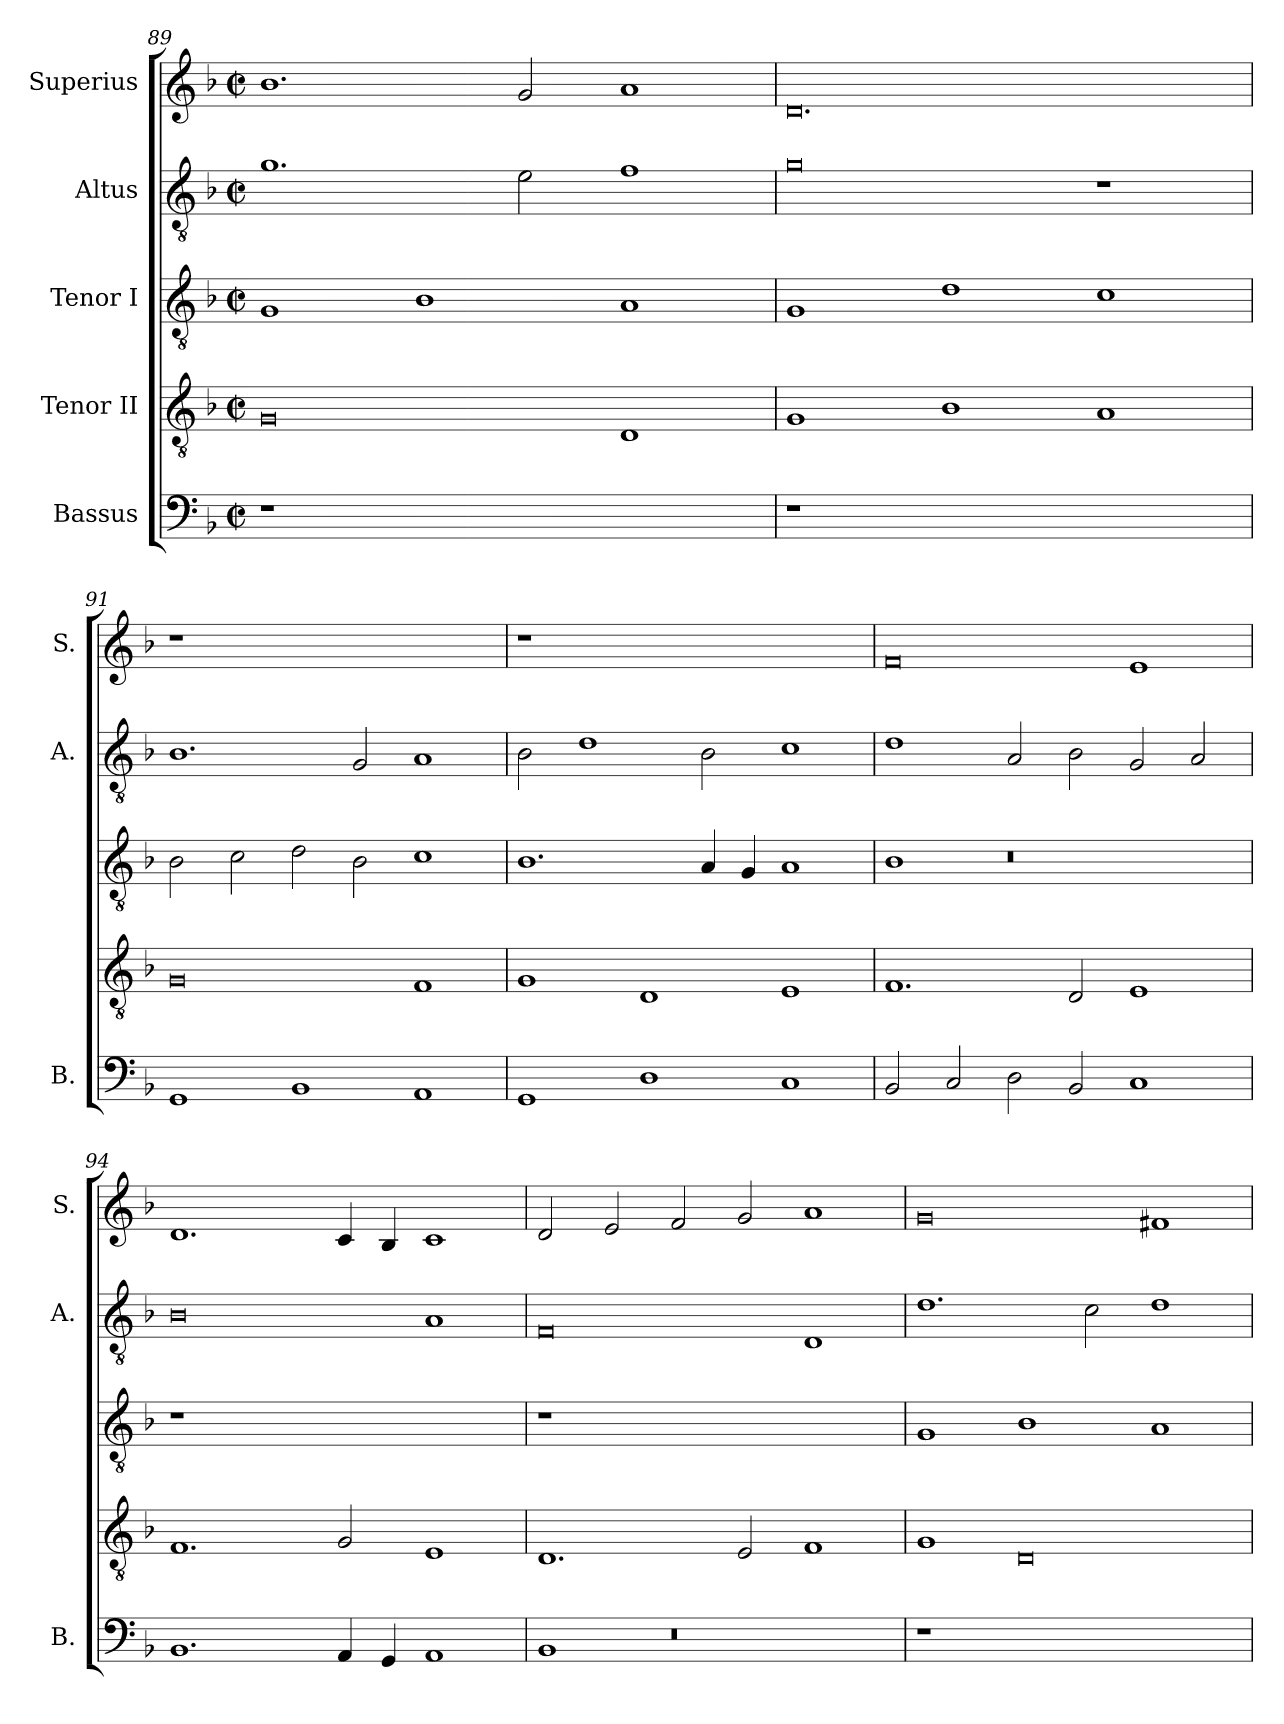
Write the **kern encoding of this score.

**kern	**kern	**kern	**kern	**kern
*part5	*part4	*part3	*part2	*part1
*staff5	*staff4	*staff3	*staff2	*staff1
*I"Bassus	*I"Tenor II	*I"Tenor I	*I"Altus	*I"Superius
*I'B.	*	*	*I'A.	*I'S.
*clefF4	*clefGv2	*clefGv2	*clefGv2	*clefG2
*	*ITrd7c12	*ITrd7c12	*ITrd7c12	*
*k[b-]	*k[b-]	*k[b-]	*k[b-]	*k[b-]
*F:	*F:	*F:	*F:	*F:
*M2/2	*M2/2	*M2/2	*M2/2	*M2/2
*met(c|)	*met(c|)	*met(c|)	*met(c|)	*met(c|)
=89	=89	=89	=89	=89
!LO:N:vis=1	!	!	!	!
1r	0GGi	1GGi	1.Gi	1.b-i
0ryy	.	1BB-i	.	.
.	.	.	2Ei\	2gi/
.	1DDi	1AAi	1Fi	1ai
=90	=90	=90	=90	=90
!LO:N:vis=1	!	!	!	!
1r	1GGi	1GGi	0Gi	0.di
0ryy	1BB-i	1Di	.	.
.	1AAi	1Ci	1r	.
!!LO:LB:g=z
=91	=91	=91	=91	=91
!	!	!	!	!LO:N:vis=1
1GGi	0GGi	2BB-i\	1.BB-i	1r
.	.	2Ci\	.	.
1BB-i	.	2Di\	.	0ryy
.	.	2BB-i\	2GGi/	.
1AAi	1FFi	1Ci	1AAi	.
=92	=92	=92	=92	=92
!	!	!	!	!LO:N:vis=1
1GGi	1GGi	1.BB-i	2BB-i\	1r
.	.	.	1Di	.
1Di	1DDi	.	.	0ryy
.	.	4AAi/	2BB-i\	.
.	.	4GGi/	.	.
1Ci	1EEi	1AAi	1Ci	.
=93	=93	=93	=93	=93
2BB-i/	1.FFi	1BB-i	1Di	0fi
2Ci/	.	.	.	.
2Di\	.	0r	2AAi/	.
2BB-i/	2DDi/	.	2BB-i\	.
1Ci	1EEi	.	2GGi/	1ei
.	.	.	2AAi/	.
=94	=94	=94	=94	=94
!	!	!LO:N:vis=1	!	!
1.BB-i	1.FFi	1r	0BB-i	1.di
.	.	0ryy	.	.
4AAi/	2GGi/	.	.	4ci/
4GGi/	.	.	.	4B-i/
1AAi	1EEi	.	1AAi	1ci
!!LO:PB:g=z
=95	=95	=95	=95	=95
!	!	!LO:N:vis=1	!	!
1BB-i	1.DDi	1r	0FFi	2di/
.	.	.	.	2ei/
0r	.	0ryy	.	2fi/
.	2EEi/	.	.	2gi/
.	1FFi	.	1DDi	1ai
=96	=96	=96	=96	=96
!LO:N:vis=1	!	!	!	!
1r	1GGi	1GGi	1.Di	0gi
0ryy	0DDi	1BB-i	.	.
.	.	.	2Ci\	.
.	.	1AAi	1Di	1f#Xi
=	=	=	=	=
*-	*-	*-	*-	*-
